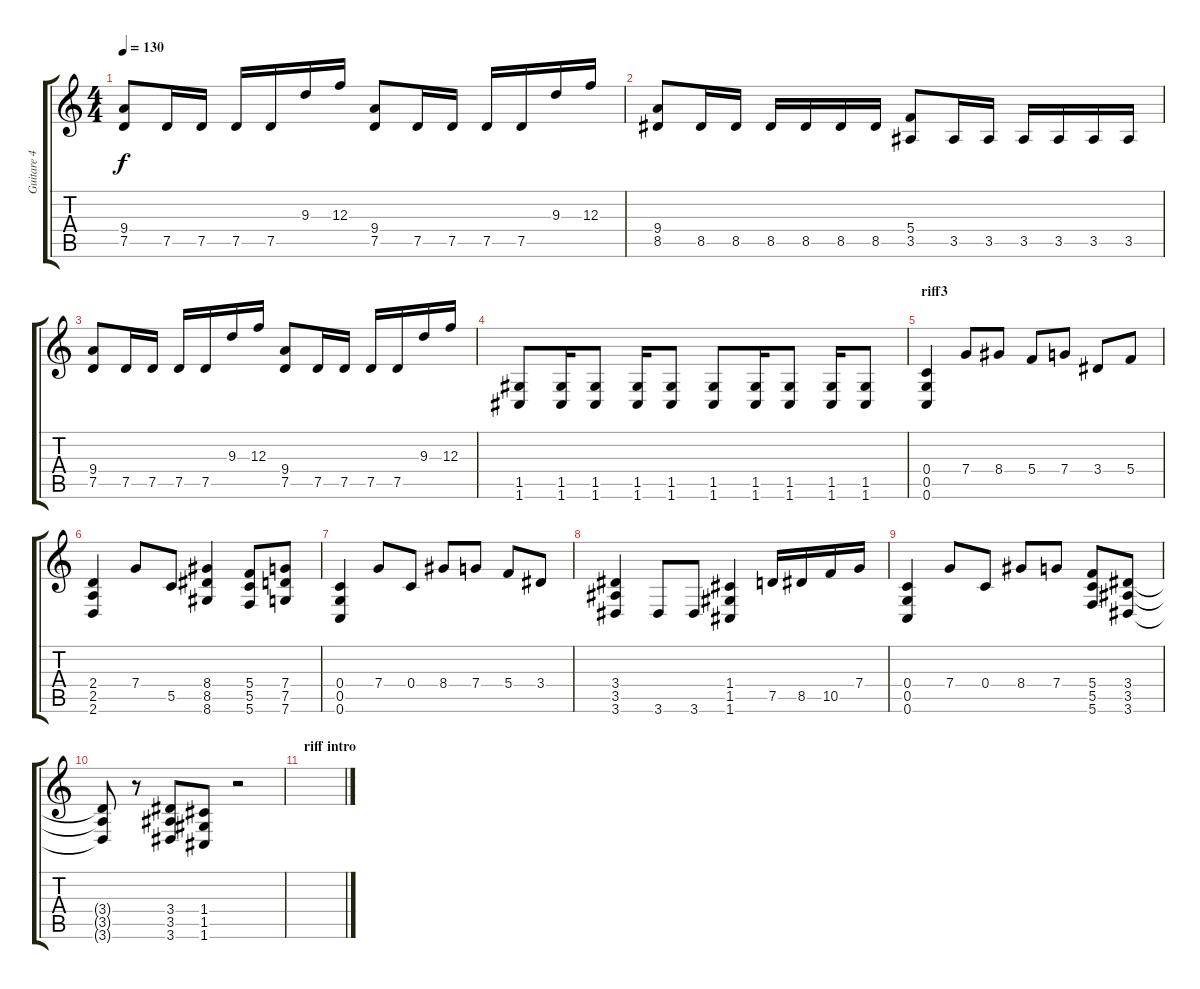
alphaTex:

\track ("Guitare 4" "Guitare 4") {instrument distortionguitar}
\staff {score tabs}
\tuning (D4 A3 F3 C3 G2 C2) {hide}
\ts (4 4)
\tempo 130
\clef g2
\ks c
(9.4 7.5).8{dy f} 7.5.16 7.5.16 7.5.16 7.5.16 9.3.16 12.3.16 (9.4 7.5).8 7.5.16 7.5.16 7.5.16 7.5.16 9.3.16 12.3.16 |
(9.4 8.5).8 8.5.16 8.5.16 8.5.16 8.5.16 8.5.16 8.5.16 (5.4 3.5).8 3.5.16 3.5.16 3.5.16 3.5.16 3.5.16 3.5.16 |
(9.4 7.5).8 7.5.16 7.5.16 7.5.16 7.5.16 9.3.16 12.3.16 (9.4 7.5).8 7.5.16 7.5.16 7.5.16 7.5.16 9.3.16 12.3.16 |
(1.5 1.6).8 (1.5 1.6).16 (1.5 1.6).8 (1.5 1.6).16 (1.5 1.6).8 (1.5 1.6).8 (1.5 1.6).16 (1.5 1.6).8 (1.5 1.6).16 (1.5 1.6).8 |
\section ("" "riff3")
(0.4 0.5 0.6).4 7.4.8 8.4.8 5.4.8 7.4.8 3.4.8 5.4.8 |
(2.4 2.5 2.6).4 7.4.8 5.5.8 (8.4 8.5 8.6).4 (5.4 5.5 5.6).8 (7.4 7.5 7.6).8 |
(0.4 0.5 0.6).4 7.4.8 0.4.8 8.4.8 7.4.8 5.4.8 3.4.8 |
(3.4 3.5 3.6).4 3.6.8 3.6.8 (1.4 1.5 1.6).4 7.5.16 8.5.16 10.5.16 7.4.16 |
(0.4 0.5 0.6).4 7.4.8 0.4.8 8.4.8 7.4.8 (5.4 5.5 5.6).8 (3.4 3.5 3.6).8 |
(3.4{t} 3.5{t} 3.6{t}).8 r.8 (3.4 3.5 3.6).8 (1.4 1.5 1.6).8 r.2 |
\section ("" "riff intro")
